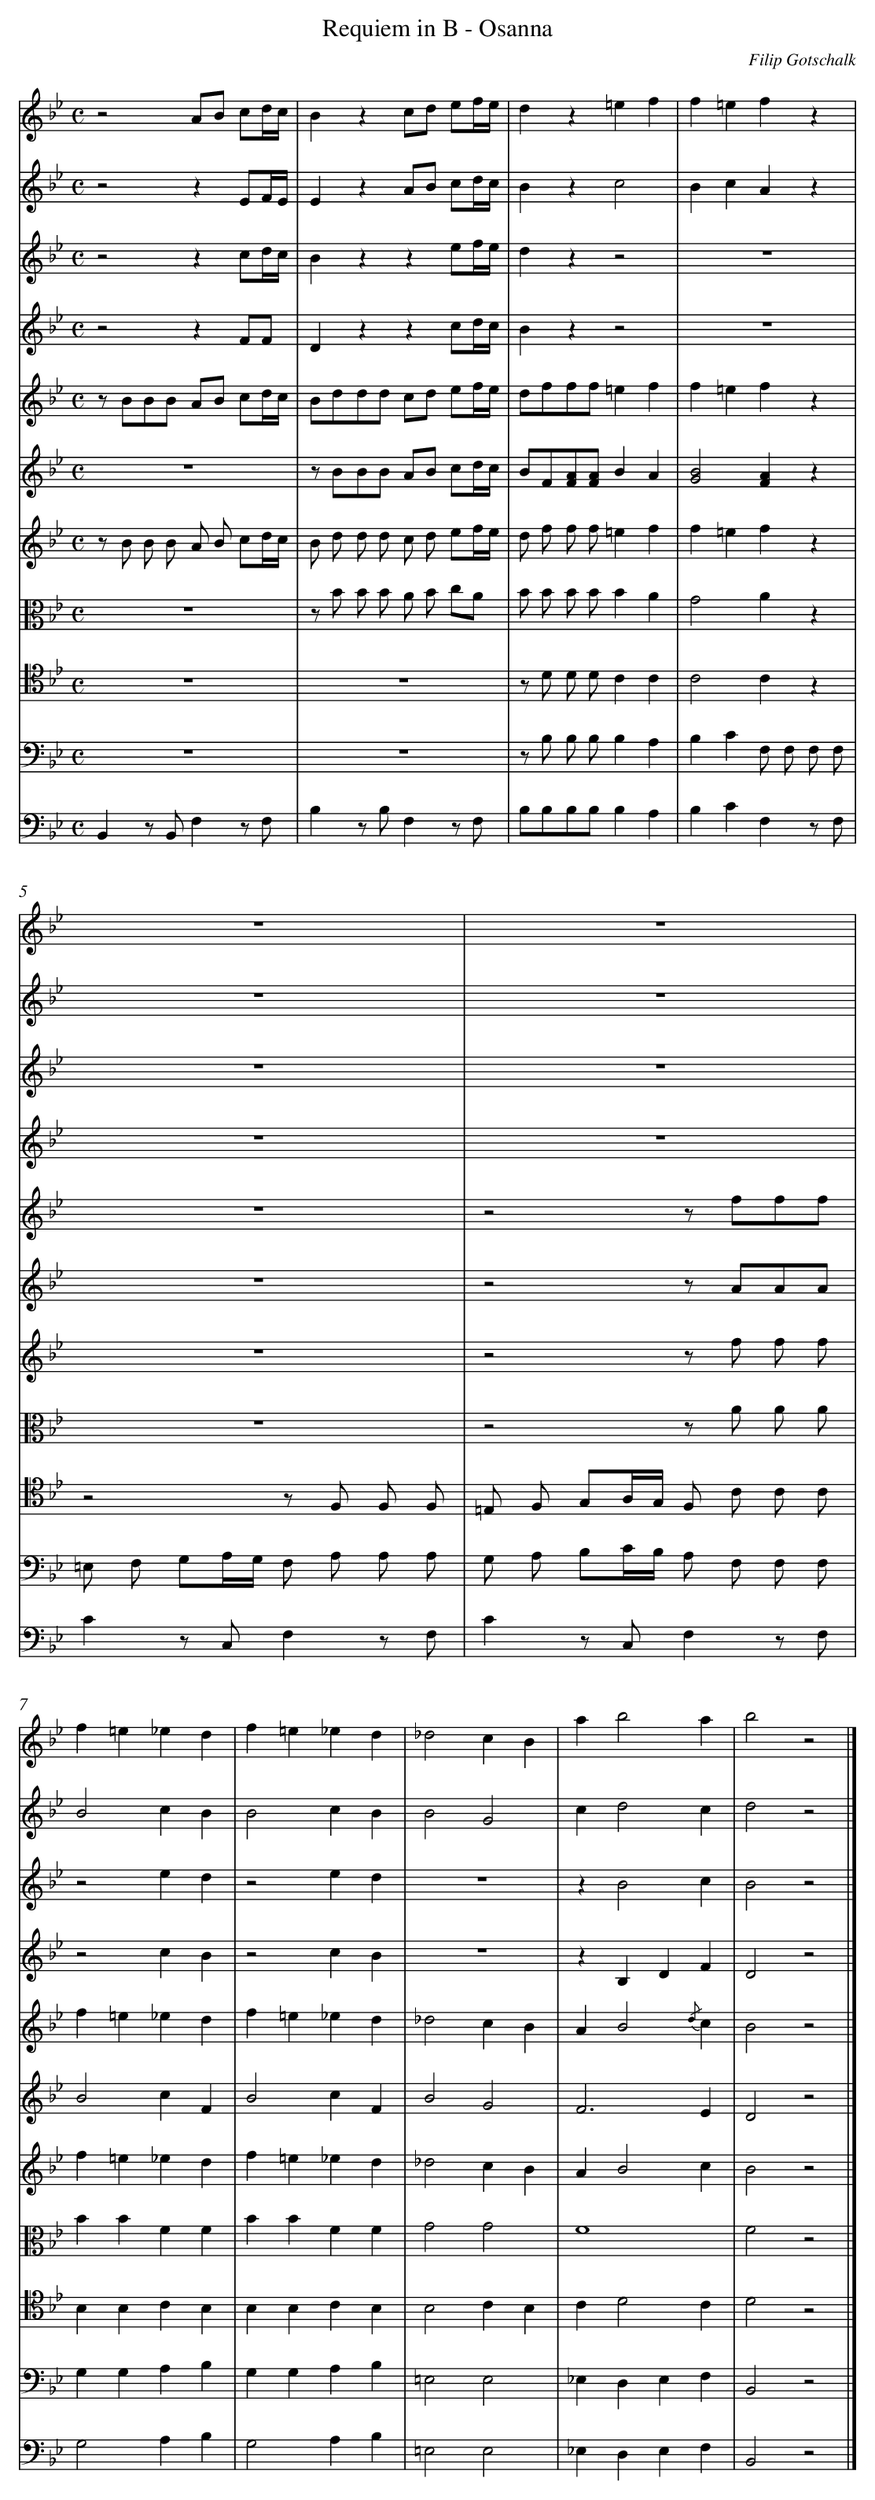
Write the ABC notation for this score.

X:1
T: Requiem in B - Osanna
C: Filip Gotschalk
L: 1/8
M: C
V: 1 clef=treble
V: 2 clef=treble
V: 3 clef=treble
V: 4 clef=treble
V: 5 clef=treble
V: 6 clef=treble
V: 7
V: 8 clef=alto
V: 9 clef=tenor
V: 10 clef=bass
V: 11 clef=bass
K: Bb
[V:1] z4AB cd/c/ |
[V:2] z4z2EF/E/ |
[V:3] z4z2cd/c/ |
[V:4] z4z2FF |
[V:5] z BBB AB cd/c/ |
[V:6] z8 |
[V:7] z B B B A B cd/c/ |
[V:8] z8 |
[V:9] z8 |
[V:10] z8 |
[V:11] B,,2z B,,F,2z F, |
[V:1] B2z2cd ef/e/ |
[V:2] E2z2AB cd/c/ |
[V:3] B2z2z2ef/e/ |
[V:4] D2z2z2cd/c/ |
[V:5] Bddd cd ef/e/ |
[V:6] z BBB AB cd/c/ |
[V:7] B d d d c d ef/e/ |
[V:8] z B B B A B cA |
[V:9] z8 |
[V:10] z8 |
[V:11] B,2z B,F,2z F, |
[V:1] d2z2=e2f2 |
[V:2] B2z2c4 |
[V:3] d2z2z4 |
[V:4] B2z2z4 |
[V:5] dfff=e2f2 |
[V:6] BF[FA][FA]B2A2 |
[V:7] d f f f=e2f2 |
[V:8] B B B BB2A2 |
[V:9] z D D DC2C2 |
[V:10] z B, B, B,B,2A,2 |
[V:11] B,B,B,B,B,2A,2 |
[V:1] f2=e2f2z2 |
[V:2] B2c2A2z2 |
[V:3] z8 |
[V:4] z8 |
[V:5] f2=e2f2z2 |
[V:6] [G4B4][F2A2]z2 |
[V:7] f2=e2f2z2 |
[V:8] G4A2z2 |
[V:9] C4C2z2 |
[V:10] B,2C2F, F, F, F, |
[V:11] B,2C2F,2z F, |
[V:1] z8 |
[V:2] z8 |
[V:3] z8 |
[V:4] z8 |
[V:5] z8 |
[V:6] z8 |
[V:7] z8 |
[V:8] z8 |
[V:9] z4z F, F, F, |
[V:10] =E, F, G,A,/G,/ F, A, A, A, |
[V:11] C2z C,F,2z F, |
[V:1] z8 |
[V:2] z8 |
[V:3] z8 |
[V:4] z8 |
[V:5] z4z fff |
[V:6] z4z AAA |
[V:7] z4z f f f |
[V:8] z4z A A A |
[V:9] =E, F, G,A,/G,/ F, C C C |
[V:10] G, A, B,C/B,/ A, F, F, F, |
[V:11] C2z C,F,2z F, |
[V:1] f2=e2_e2d2 |
[V:2] B4c2B2 |
[V:3] z4e2d2 |
[V:4] z4c2B2 |
[V:5] f2=e2_e2d2 |
[V:6] B4c2F2 |
[V:7] f2=e2_e2d2 |
[V:8] B2B2F2F2 |
[V:9] B,2B,2C2B,2 |
[V:10] G,2G,2A,2B,2 |
[V:11] G,4A,2B,2 |
[V:1] f2=e2_e2d2 |
[V:2] B4c2B2 |
[V:3] z4e2d2 |
[V:4] z4c2B2 |
[V:5] f2=e2_e2d2 |
[V:6] B4c2F2 |
[V:7] f2=e2_e2d2 |
[V:8] B2B2F2F2 |
[V:9] B,2B,2C2B,2 |
[V:10] G,2G,2A,2B,2 |
[V:11] G,4A,2B,2 |
[V:1] _d4c2B2 |
[V:2] B4G4 |
[V:3] z8 |
[V:4] z8 |
[V:5] _d4c2B2 |
[V:6] B4G4 |
[V:7] _d4c2B2 |
[V:8] G4G4 |
[V:9] B,4C2B,2 |
[V:10] =E,4E,4 |
[V:11] =E,4E,4 |
[V:1] a2b4a2 |
[V:2] c2d4c2 |
[V:3] z2B4c2 |
[V:4] z2B,2D2F2 |
[V:5] A2B4{/d}c2 |
[V:6] F6E2 |
[V:7] A2B4c2 |
[V:8] F8 |
[V:9] C2D4C2 |
[V:10] _E,2D,2E,2F,2 |
[V:11] _E,2D,2E,2F,2 |
[V:1] b4z4 |]
[V:2] d4z4 |]
[V:3] B4z4 |]
[V:4] D4z4 |]
[V:5] B4z4 |]
[V:6] D4z4 |]
[V:7] B4z4 |]
[V:8] F4z4 |]
[V:9] D4z4 |]
[V:10] B,,4z4 |]
[V:11] B,,4z4 |]
